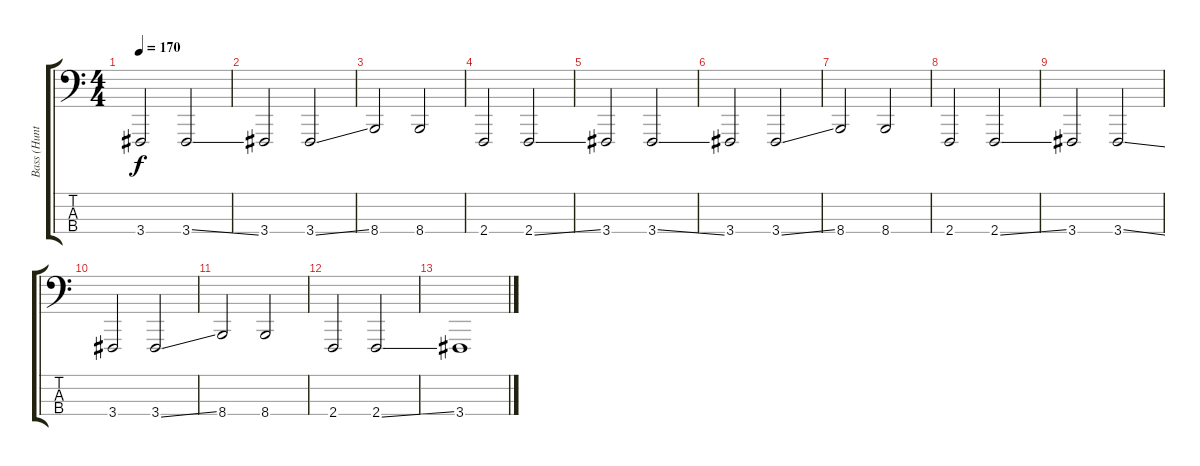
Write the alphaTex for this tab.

\track ("Bass (Hunter)" "Bass (Hunt") {instrument lead8bassandlead}
\staff {score tabs}
\tuning (Gb2 Db2 Ab1 Eb1) {hide}
\ts (4 4)
\tempo 170
\clef f4
\ks c
3.4.2{dy f} 3.4{ss}.2 |
3.4.2 3.4{ss}.2 |
8.4.2 8.4.2 |
2.4.2 2.4{ss}.2 |
3.4.2 3.4{ss}.2 |
3.4.2 3.4{ss}.2 |
8.4.2 8.4.2 |
2.4.2 2.4{ss}.2 |
3.4.2 3.4{ss}.2 |
3.4.2 3.4{ss}.2 |
8.4.2 8.4.2 |
2.4.2 2.4{ss}.2 |
3.4.1
